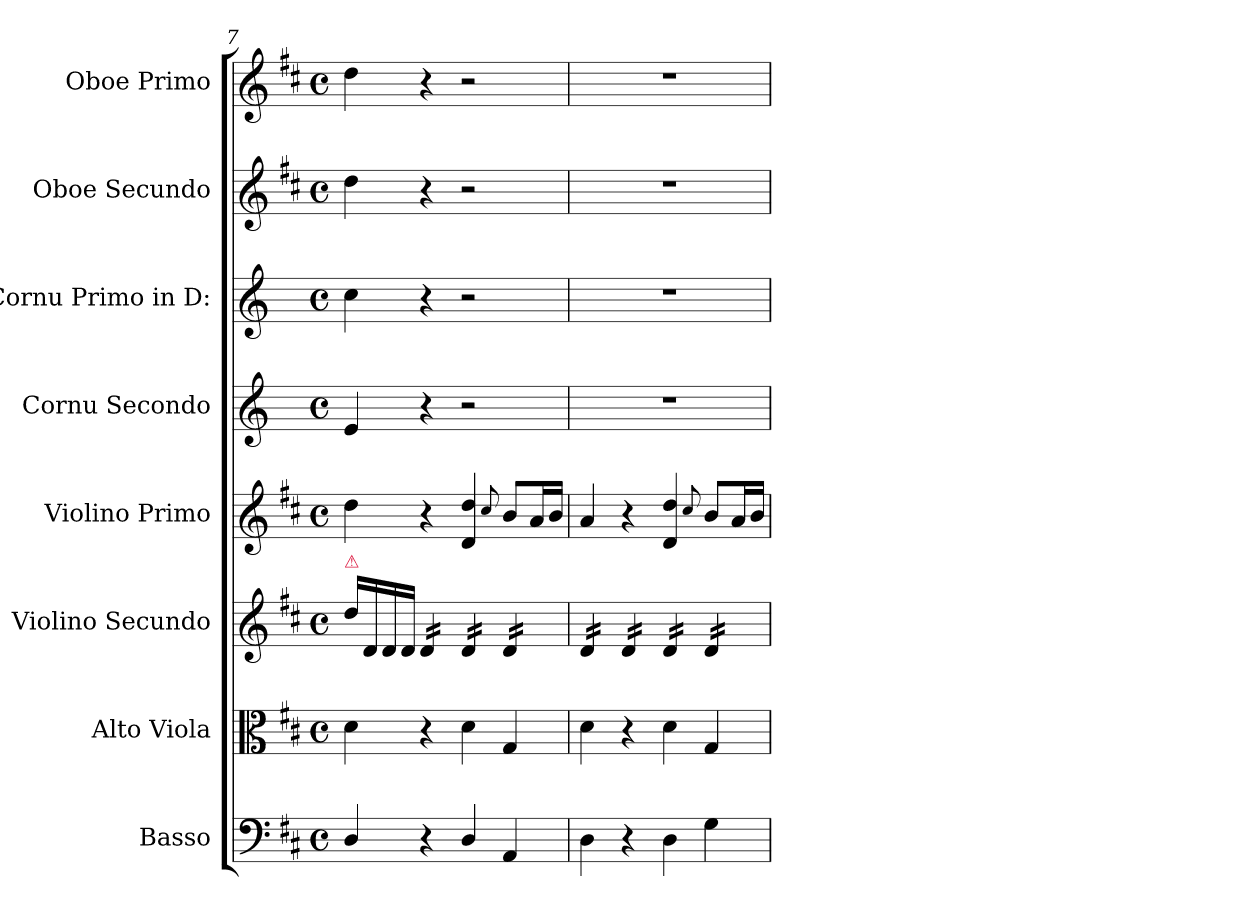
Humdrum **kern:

**kern	**kern	**kern	**kern	**kern	**kern	**kern	**kern
*part8	*part7	*part6	*part5	*part4	*part3	*part2	*part1
*staff8	*staff7	*staff6	*staff5	*staff4	*staff3	*staff2	*staff1
*I"Basso	*I"Alto Viola	*I"Violino Secundo	*I"Violino Primo	*I"Cornu Secondo	*I"Cornu Primo in D:	*I"Oboe Secundo	*I"Oboe Primo
*	*I'Vla	*	*I'Vn I	*	*I'Cor I	*	*I'Ob I
*clefF4	*clefC3	*clefG2	*clefG2	*clefG2	*clefG2	*clefG2	*clefG2
*	*	*	*	*ITrd-1c-2	*ITrd-1c-2	*	*
*k[f#c#]	*k[f#c#]	*k[f#c#]	*k[f#c#]	*k[f#c#]	*k[f#c#]	*k[f#c#]	*k[f#c#]
*D:	*D:	*D:	*D:	*D:	*D:	*D:	*D:
*M4/4	*M4/4	*M4/4	*M4/4	*M4/4	*M4/4	*M4/4	*M4/4
*met(c)	*met(c)	*met(c)	*met(c)	*met(c)	*met(c)	*met(c)	*met(c)
=7	=7	=7	=7	=7	=7	=7	=7
!	!	!LO:TX:a:color=crimson:t=⚠	!	!	!	!	!
4D/	4d\	16dd/LL	4dd\	4f#/	4dd\	4dd\	4dd\
.	.	16d/	.	.	.	.	.
.	.	16d/	.	.	.	.	.
.	.	16d/JJ	.	.	.	.	.
*	*	*tremolo	*	*	*	*	*
4r	4r	16d/LL	4r	4r	4r	4r	4r
.	.	16d/	.	.	.	.	.
.	.	16d/	.	.	.	.	.
.	.	16d/JJ	.	.	.	.	.
4D/	4d\	16d/LL	4d/ 4dd/	2r	2r	2r	2r
.	.	16d/	.	.	.	.	.
.	.	16d/	.	.	.	.	.
.	.	16d/JJ	.	.	.	.	.
.	.	.	8qqcc#/	.	.	.	.
4AA/	4G/	16d/LL	8b/L	.	.	.	.
.	.	16d/	.	.	.	.	.
.	.	16d/	16a/L	.	.	.	.
.	.	16d/JJ	16b/JJ	.	.	.	.
=8	=8	=8	=8	=8	=8	=8	=8
4D\	4d\	16d/LL	4a/	1r	1r	1r	1r
.	.	16d/	.	.	.	.	.
.	.	16d/	.	.	.	.	.
.	.	16d/JJ	.	.	.	.	.
4r	4r	16d/LL	4r	.	.	.	.
.	.	16d/	.	.	.	.	.
.	.	16d/	.	.	.	.	.
.	.	16d/JJ	.	.	.	.	.
4D\	4d\	16d/LL	4d/ 4dd/	.	.	.	.
.	.	16d/	.	.	.	.	.
.	.	16d/	.	.	.	.	.
.	.	16d/JJ	.	.	.	.	.
.	.	.	8qqcc#/	.	.	.	.
4G\	4G/	16d/LL	8b/L	.	.	.	.
.	.	16d/	.	.	.	.	.
.	.	16d/	16a/L	.	.	.	.
.	.	16d/JJ	16b/JJ	.	.	.	.
*	*	*Xtremolo	*	*	*	*	*
=	=	=	=	=	=	=	=
*-	*-	*-	*-	*-	*-	*-	*-
